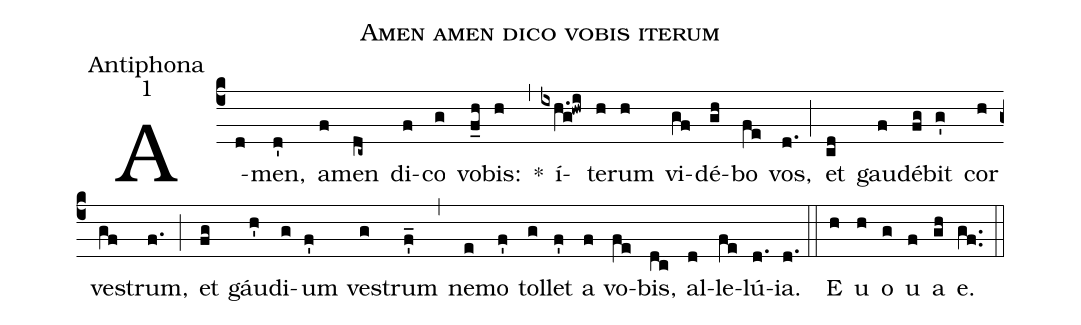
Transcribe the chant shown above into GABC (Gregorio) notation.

name:Amen amen dico vobis iterum;
office-part:Antiphona;
mode:1;
%%
(c4) A(d)men,(d') a(f)men(dc~) di(f)co(g) vo(f_h)bis:(h) *(,) í(ixh.g!hwi)te(h)rum(h) vi(gf)dé(gh)bo(fe) vos,(d.) (;) et(cd) gau(f)dé(fg)bit(g') cor(h) ve(gf)strum,(f.) (;) et(fg) gáu(h')di(g)um(f') ve(g)strum(f'_) (,) ne(e)mo(f') tol(g)let(f') a(f) vo(fe)bis,(dc) al(d)le(fe)lú(d.)ia.(d.) (::) <eu>E(h) u(h) o(g) u(f) a(gh) e.</eu>(gf..) (::)
